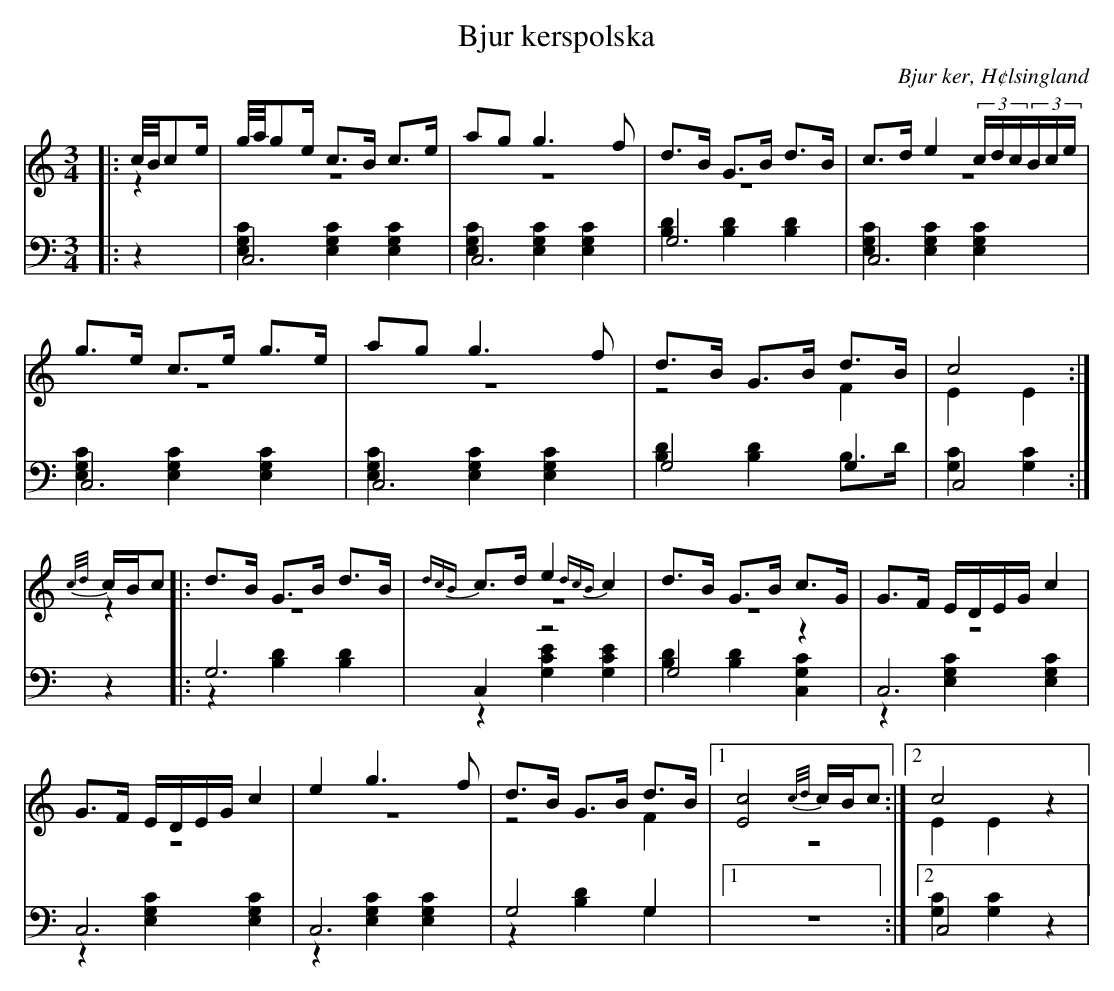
X:1
T: Bjur kerspolska
O: Bjur ker, H¢lsingland
M: 3/4
L: 1/8
K: C
V:1
V:2 merge
V:3
V:4 merge
V:1
|:c//B//ce/|g//a//ge/ c>B c>e|ag g3 f|d>B G>B d>B|c>d e2 (3c/d/c/(3B/c/e/|
g>e c>e g>e|ag g3 f|d>B G>B d>B|c4:|
{c/d/}c/B/c |:d>B G>B d>B|{dcB}c>d e2 {dcB}c2|d>B G>B c>G|G>F E/D/E/G/ c2|
G>F E/D/E/G/ c2|e2 g3 f|d>B G>B d>B|1 [E4c4] {c/d/}c/B/c:|2 c4 z2|
V:2
|:z2|z6|z6|z6|z6|
z6|z6|z4 F2|E2 E2:|
z2|:z6|z6|z6|z6|
 z6|z6|z4 F2|1 z6:|2 E2 E2 z2|
V:3 clef=bass
|:z2|C,6|C,6|G,6|C,6|
C,6|C,6|G,4 G,2|C,4:|
z2|:G,6|C,2 z4|G,4 z2|C,6|
 C,6|C,6|G,4 G,2|1 z6:|2 C,4 z2|
V:4 clef=bass
|:z2|[E,2G,2C2] [E,2G,2C2] [E,2G,2C2]|[E,2G,2C2] [E,2G,2C2] [E,2G,2C2]|[B,2D2] [B,2D2] [B,2D2]|[E,2G,2C2] [E,2G,2C2] [E,2G,2C2]|
[E,2G,2C2] [E,2G,2C2] [E,2G,2C2]|[E,2G,2C2] [E,2G,2C2] [E,2G,2C2]|[B,2D2] [B,2D2] B,>D|[G,2C2][G,2C2]:|
z2|:z2 [B,2D2] [B,2D2]|z2 [G,2C2E2] [G,2C2E2]|[B,2D2][B,2D2] [C,2G,2C2]|z2 [E,2G,2C2] [E,2G,2C2]|
z2 [E,2G,2C2] [E,2G,2C2]|z2 [E,2G,2C2] [E,2G,2C2]|z2 [B,2D2] G,2|1 z6:|2 [G,2C2] [G,2C2] z2|
